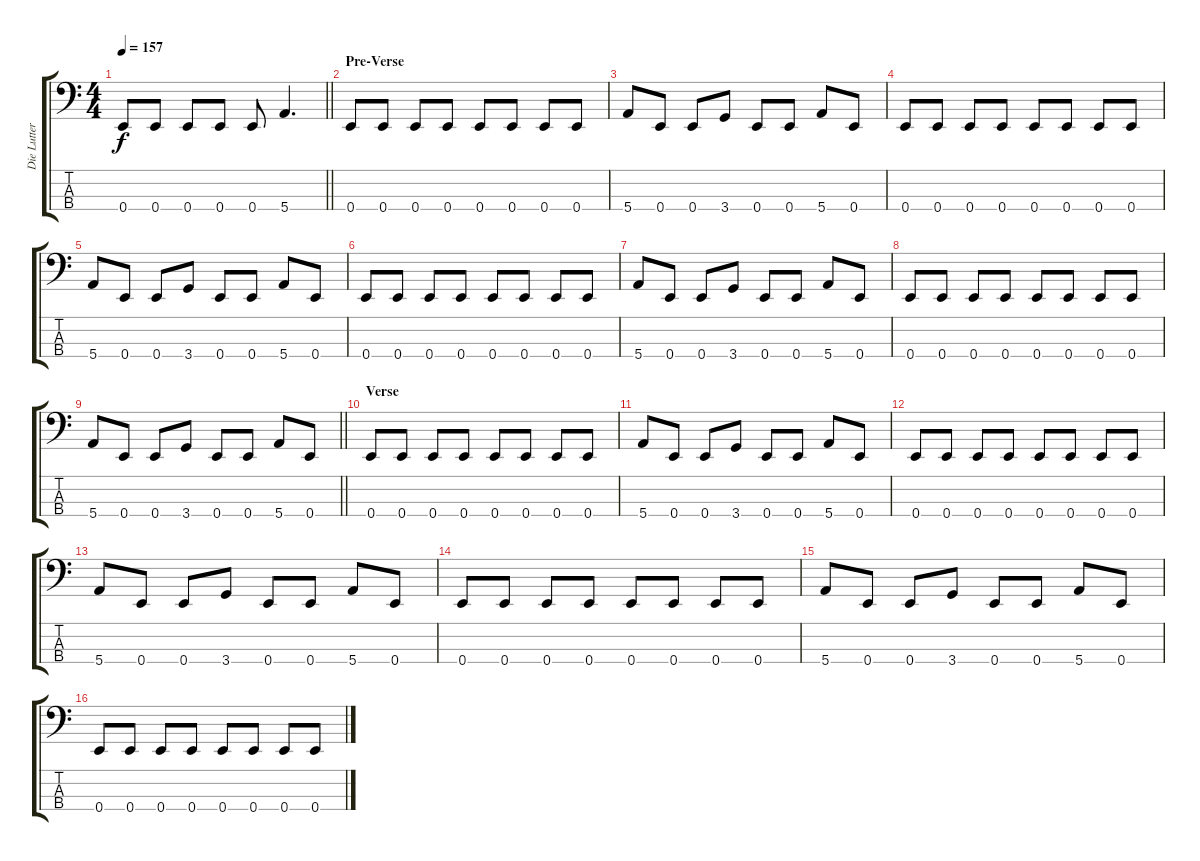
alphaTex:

\track ("Die Lutter" "Die Lutter") {instrument electricbasspick}
\staff {score tabs}
\tuning (G2 D2 A1 E1) {hide}
\ts (4 4)
\tempo 157
\clef f4
\barLineRight lightlight
\ks c
0.4.8{dy f} 0.4.8 0.4.8 0.4.8 0.4.8 5.4.4{d} |
\section ("" "Pre-Verse")
0.4.8 0.4.8 0.4.8 0.4.8 0.4.8 0.4.8 0.4.8 0.4.8 |
5.4.8 0.4.8 0.4.8 3.4.8 0.4.8 0.4.8 5.4.8 0.4.8 |
0.4.8 0.4.8 0.4.8 0.4.8 0.4.8 0.4.8 0.4.8 0.4.8 |
5.4.8 0.4.8 0.4.8 3.4.8 0.4.8 0.4.8 5.4.8 0.4.8 |
0.4.8 0.4.8 0.4.8 0.4.8 0.4.8 0.4.8 0.4.8 0.4.8 |
5.4.8 0.4.8 0.4.8 3.4.8 0.4.8 0.4.8 5.4.8 0.4.8 |
0.4.8 0.4.8 0.4.8 0.4.8 0.4.8 0.4.8 0.4.8 0.4.8 |
\barLineRight lightlight
5.4.8 0.4.8 0.4.8 3.4.8 0.4.8 0.4.8 5.4.8 0.4.8 |
\section ("" "Verse")
0.4.8 0.4.8 0.4.8 0.4.8 0.4.8 0.4.8 0.4.8 0.4.8 |
5.4.8 0.4.8 0.4.8 3.4.8 0.4.8 0.4.8 5.4.8 0.4.8 |
0.4.8 0.4.8 0.4.8 0.4.8 0.4.8 0.4.8 0.4.8 0.4.8 |
5.4.8 0.4.8 0.4.8 3.4.8 0.4.8 0.4.8 5.4.8 0.4.8 |
0.4.8 0.4.8 0.4.8 0.4.8 0.4.8 0.4.8 0.4.8 0.4.8 |
5.4.8 0.4.8 0.4.8 3.4.8 0.4.8 0.4.8 5.4.8 0.4.8 |
0.4.8 0.4.8 0.4.8 0.4.8 0.4.8 0.4.8 0.4.8 0.4.8
